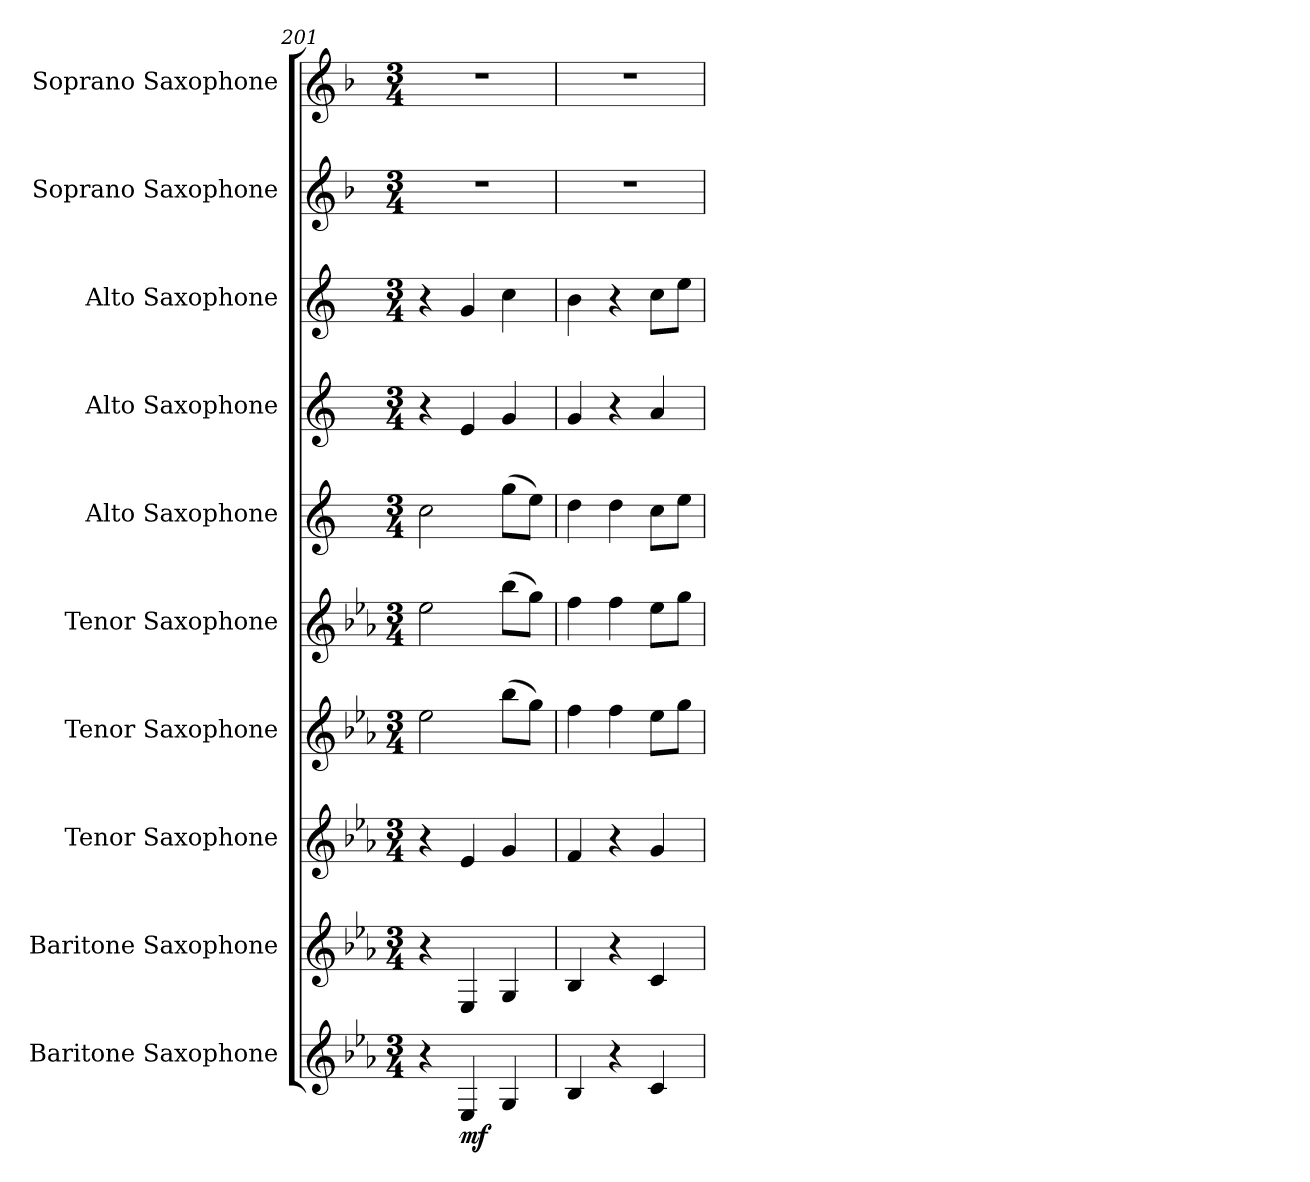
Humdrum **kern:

**kern	**dynam	**kern	**kern	**kern	**kern	**kern	**kern	**kern	**kern	**kern
*part10	*part10	*part9	*part8	*part7	*part6	*part5	*part4	*part3	*part2	*part1
*staff10	*staff10	*staff9	*staff8	*staff7	*staff6	*staff5	*staff4	*staff3	*staff2	*staff1
*I"Baritone Saxophone	*	*I"Baritone Saxophone	*I"Tenor Saxophone	*I"Tenor Saxophone	*I"Tenor Saxophone	*I"Alto Saxophone	*I"Alto Saxophone	*I"Alto Saxophone	*I"Soprano Saxophone	*I"Soprano Saxophone
*I'Bar. Sax.	*	*I'Bar. Sax.	*I'T. Sax.	*I'T. Sax.	*I'T. Sax.	*I'A. Sax.	*I'A. Sax.	*I'A. Sax.	*I'S. Sax.	*I'S. Sax.
*clefG2	*	*clefG2	*clefG2	*clefG2	*clefG2	*clefG2	*clefG2	*clefG2	*clefG2	*clefG2
*ITrd12c21	*	*ITrd12c21	*ITrd8c14	*ITrd8c14	*ITrd8c14	*ITrd5c9	*ITrd5c9	*ITrd5c9	*ITrd1c2	*ITrd1c2
*k[b-e-a-]	*	*k[b-e-a-]	*k[b-e-a-]	*k[b-e-a-]	*k[b-e-a-]	*k[b-e-a-]	*k[b-e-a-]	*k[b-e-a-]	*k[b-e-a-]	*k[b-e-a-]
*M3/4	*	*M3/4	*M3/4	*M3/4	*M3/4	*M3/4	*M3/4	*M3/4	*M3/4	*M3/4
=201	=201	=201	=201	=201	=201	=201	=201	=201	=201	=201
4r	.	4r	4r	2e-\	2e-\	2e-\	4r	4r	2.r	2.r
!	!LO:DY:b	!	!	!	!	!	!	!	!	!
4EE-/	mf	4EE-/	4E-/	.	.	.	4G/	4B-/	.	.
4GG/	.	4GG/	4G/	(8b-\L	(8b-\L	(8b-\L	4B-/	4e-\	.	.
.	.	.	.	8g\J)	8g\J)	8g\J)	.	.	.	.
=202	=202	=202	=202	=202	=202	=202	=202	=202	=202	=202
4BB-/	.	4BB-/	4F/	4f\	4f\	4f\	4B-/	4d\	2.r	2.r
4r	.	4r	4r	4f\	4f\	4f\	4r	4r	.	.
4C/	.	4C/	4G/	8e-\L	8e-\L	8e-\L	4c/	8e-\L	.	.
.	.	.	.	8g\J	8g\J	8g\J	.	8g\J	.	.
=	=	=	=	=	=	=	=	=	=	=
*-	*-	*-	*-	*-	*-	*-	*-	*-	*-	*-
